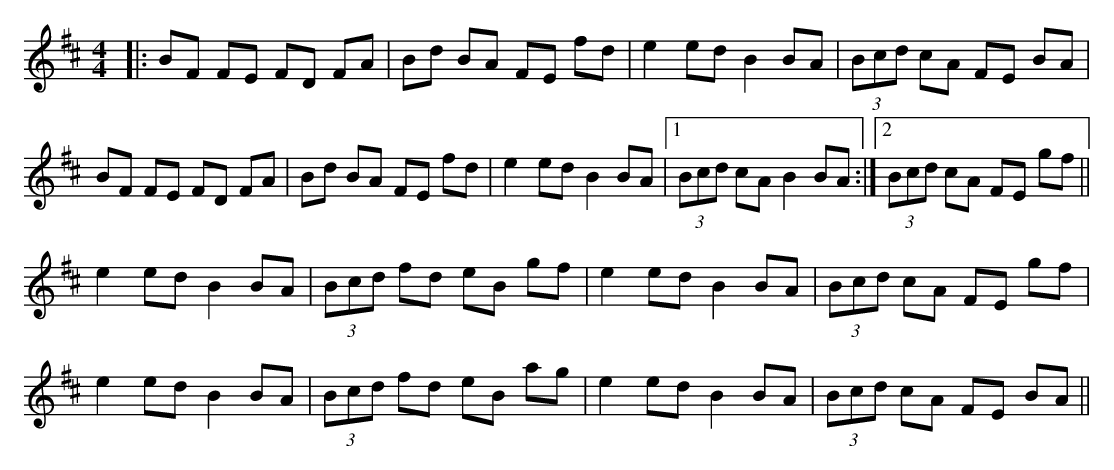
X:1
M:4/4
K:Bmin
|:BF FE FD FA|Bd BA FE fd|e2 ed B2 BA|(3Bcd cA FE BA|
BF FE FD FA|Bd BA FE fd|e2 ed B2 BA|1 (3Bcd cA B2 BA:|2 (3Bcd cA FE gf||
e2 ed B2 BA|(3Bcd fd eB gf|e2 ed B2 BA|(3Bcd cA FE gf|
e2 ed B2 BA|(3Bcd fd eB ag|e2 ed B2 BA|(3Bcd cA FE BA||
